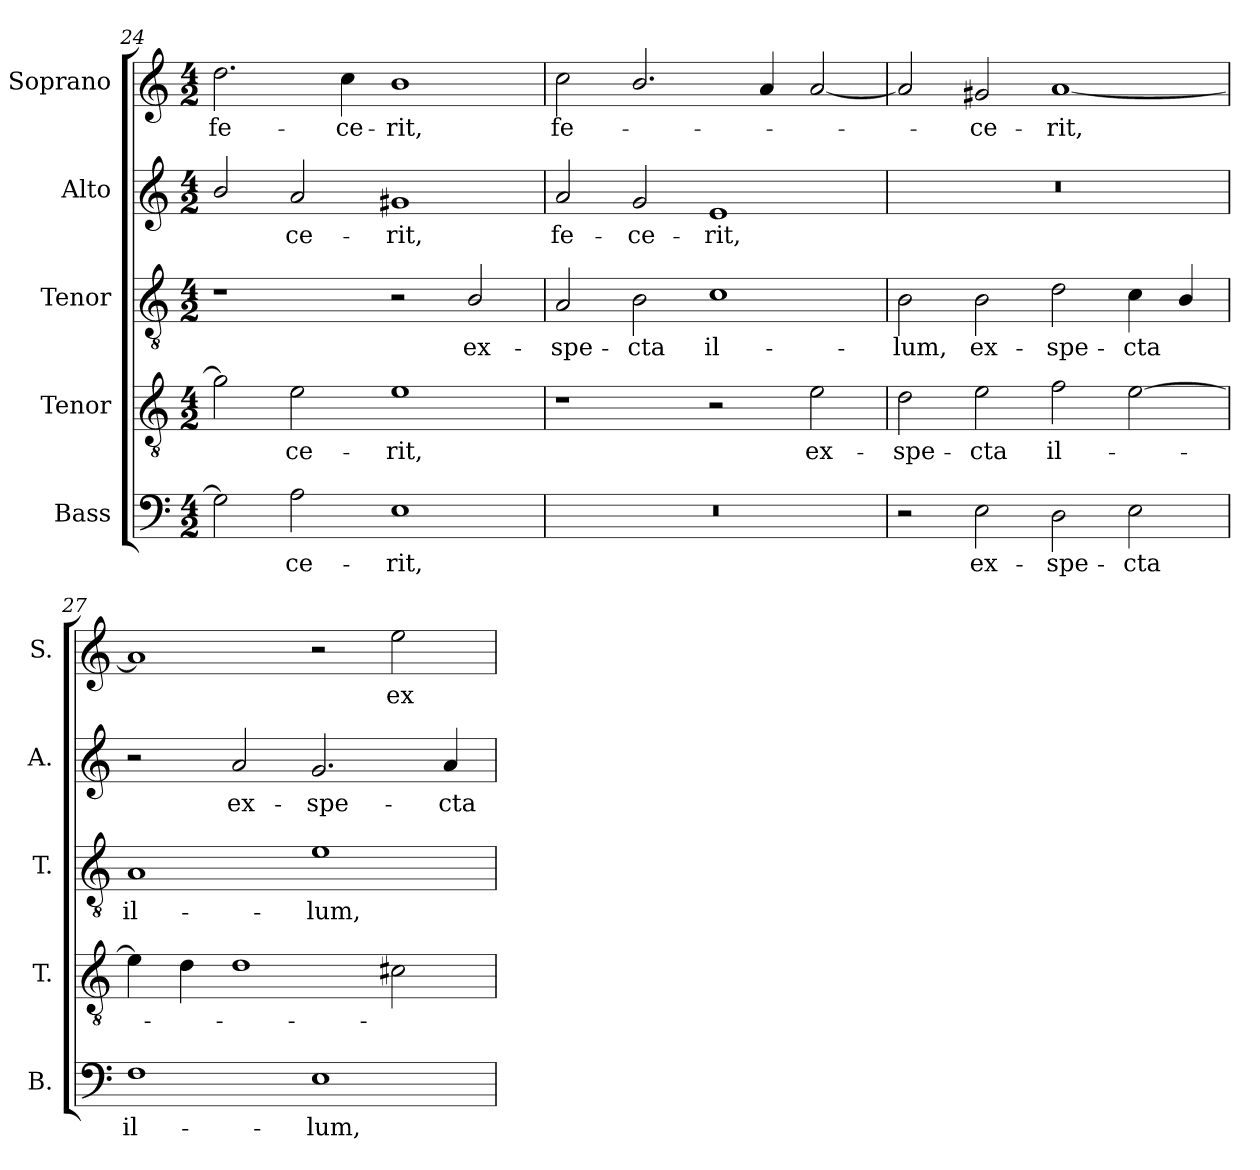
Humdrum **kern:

**kern	**text	**kern	**text	**kern	**text	**kern	**text	**kern	**text
*part5	*part5	*part4	*part4	*part3	*part3	*part2	*part2	*part1	*part1
*staff5	*staff5	*staff4	*staff4	*staff3	*staff3	*staff2	*staff2	*staff1	*staff1
*I"Bass	*	*I"Tenor	*	*I"Tenor	*	*I"Alto	*	*I"Soprano	*
*I'B.	*	*I'T.	*	*I'T.	*	*I'A.	*	*I'S.	*
*clefF4	*	*clefGv2	*	*clefGv2	*	*clefG2	*	*clefG2	*
*	*	*ITrd7c12	*	*ITrd7c12	*	*	*	*	*
*k[]	*	*k[]	*	*k[]	*	*k[]	*	*k[]	*
*C:	*	*C:	*	*C:	*	*C:	*	*C:	*
*M4/2	*	*M4/2	*	*M4/2	*	*M4/2	*	*M4/2	*
=24	=24	=24	=24	=24	=24	=24	=24	=24	=24
!	!	!	!	!	!	!	!	!	!LO:LY:b:color=#000000
2Gi\]	.	2Gi\]	.	1r	.	2bi/	.	2.ddi\	fe-
!	!LO:LY:b:color=#000000	!	!	!	!	!	!	!	!
!	!	!	!LO:LY:b:color=#000000	!	!	!	!	!	!
!	!	!	!	!	!	!	!LO:LY:b:color=#000000	!	!
2Ai\	-ce-	2Ei\	-ce-	.	.	2ai/	-ce-	.	.
!	!	!	!	!	!	!	!	!	!LO:LY:b:color=#000000
.	.	.	.	.	.	.	.	4cci\	-ce-
!	!LO:LY:b:color=#000000	!	!	!	!	!	!	!	!
!	!	!	!LO:LY:b:color=#000000	!	!	!	!	!	!
!	!	!	!	!	!	!	!LO:LY:b:color=#000000	!	!
!	!	!	!	!	!	!	!	!	!LO:LY:b:color=#000000
1Ei	-rit,	1Ei	-rit,	2r	.	1g#Xi	-rit,	1bi	-rit,
!	!	!	!	!	!LO:LY:b:color=#000000	!	!	!	!
.	.	.	.	2BBi/	ex-	.	.	.	.
!!LO:LB:g=z
=25	=25	=25	=25	=25	=25	=25	=25	=25	=25
!LO:N:vis=1	!	!	!	!	!	!	!	!	!
!	!	!	!	!	!LO:LY:b:color=#000000	!	!	!	!
!	!	!	!	!	!	!	!LO:LY:b:color=#000000	!	!
!	!	!	!	!	!	!	!	!	!LO:LY:b:color=#000000
0r	.	1r	.	2AAi/	-spe-	2ai/	fe-	2cci\	fe-
!	!	!	!	!	!LO:LY:b:color=#000000	!	!	!	!
!	!	!	!	!	!	!	!LO:LY:b:color=#000000	!	!
.	.	.	.	2BBi\	-cta	2gi/	-ce-	2.bi/	.
!	!	!	!	!	!LO:LY:b:color=#000000	!	!	!	!
!	!	!	!	!	!	!	!LO:LY:b:color=#000000	!	!
.	.	2r	.	1Ci	il-	1ei	-rit,	.	.
.	.	.	.	.	.	.	.	4ai/	.
!	!	!	!LO:LY:b:color=#000000	!	!	!	!	!	!
.	.	2Ei\	ex-	.	.	.	.	[2ai/	.
=26	=26	=26	=26	=26	=26	=26	=26	=26	=26
!	!	!	!LO:LY:b:color=#000000	!	!	!	!	!	!
!	!	!	!	!	!LO:LY:b:color=#000000	!LO:N:vis=1	!	!	!
2r	.	2Di\	-spe-	2BBi\	-lum,	0r	.	2ai/]	.
!	!LO:LY:b:color=#000000	!	!	!	!	!	!	!	!
!	!	!	!LO:LY:b:color=#000000	!	!	!	!	!	!
!	!	!	!	!	!LO:LY:b:color=#000000	!	!	!	!
!	!	!	!	!	!	!	!	!	!LO:LY:b:color=#000000
2Ei\	ex-	2Ei\	-cta	2BBi\	ex-	.	.	2g#Xi/	-ce-
!	!LO:LY:b:color=#000000	!	!	!	!	!	!	!	!
!	!	!	!LO:LY:b:color=#000000	!	!	!	!	!	!
!	!	!	!	!	!LO:LY:b:color=#000000	!	!	!	!
!	!	!	!	!	!	!	!	!	!LO:LY:b:color=#000000
2Di\	-spe-	2Fi\	il-	2Di\	-spe-	.	.	[1ai	-rit,
!	!LO:LY:b:color=#000000	!	!	!	!	!	!	!	!
!	!	!	!	!	!LO:LY:b:color=#000000	!	!	!	!
2Ei\	-cta	[2Ei\	.	4Ci\	-cta	.	.	.	.
.	.	.	.	4BBi/	.	.	.	.	.
=27	=27	=27	=27	=27	=27	=27	=27	=27	=27
!	!LO:LY:b:color=#000000	!	!	!	!	!	!	!	!
!	!	!	!	!	!LO:LY:b:color=#000000	!	!	!	!
1Fi	il-	4Ei\]	.	1AAi	il-	2r	.	1ai]	.
.	.	4Di\	.	.	.	.	.	.	.
!	!	!	!	!	!	!	!LO:LY:b:color=#000000	!	!
.	.	1Di	.	.	.	2ai/	ex-	.	.
!	!LO:LY:b:color=#000000	!	!	!	!	!	!	!	!
!	!	!	!	!	!LO:LY:b:color=#000000	!	!	!	!
!	!	!	!	!	!	!	!LO:LY:b:color=#000000	!	!
1Ei	-lum,	.	.	1Ei	-lum,	2.gi/	-spe-	2r	.
!	!	!	!	!	!	!	!	!	!LO:LY:b:color=#000000
.	.	2C#Xi\	.	.	.	.	.	2eei\	ex-
!	!	!	!	!	!	!	!LO:LY:b:color=#000000	!	!
.	.	.	.	.	.	4ai/	-cta	.	.
=	=	=	=	=	=	=	=	=	=
*-	*-	*-	*-	*-	*-	*-	*-	*-	*-
